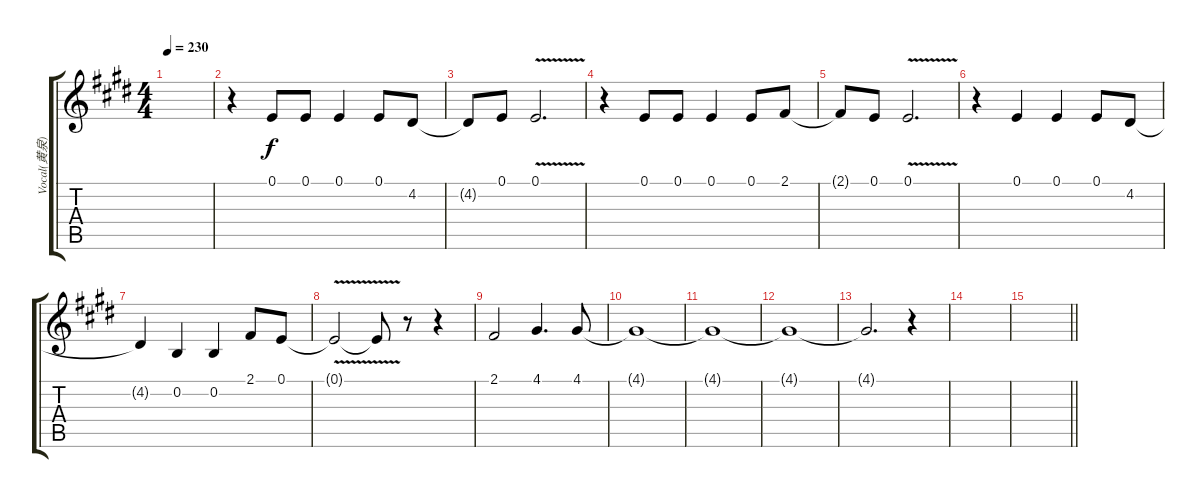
\track ("Vocal(黄泉)" "Vocal(黄泉)") {instrument tenorsax}
\staff {score tabs}
\tuning (E4 B3 G3 D3 A2 E2) {hide}
\ts (4 4)
\tempo 230
\clef g2
\ks e
|
r.4 0.1.8 0.1.8 0.1.4 0.1.8 4.2.8 |
4.2{t}.8 0.1.8 0.1{v}.2{d} |
r.4 0.1.8 0.1.8 0.1.4 0.1.8 2.1.8 |
2.1{t}.8 0.1.8 0.1{v}.2{d} |
r.4 0.1.4 0.1.4 0.1.8 4.2.8 |
4.2{t}.4 0.2.4 0.2.4 2.1.8 0.1.8 |
0.1{v t}.2 0.1{t}.8 r.8 r.4 |
2.1.2 4.1.4{d} 4.1.8 |
4.1{t}.1 |
4.1{t}.1 |
4.1{t}.1 |
4.1{t}.2{d} r.4 |
|
\barLineRight lightlight
